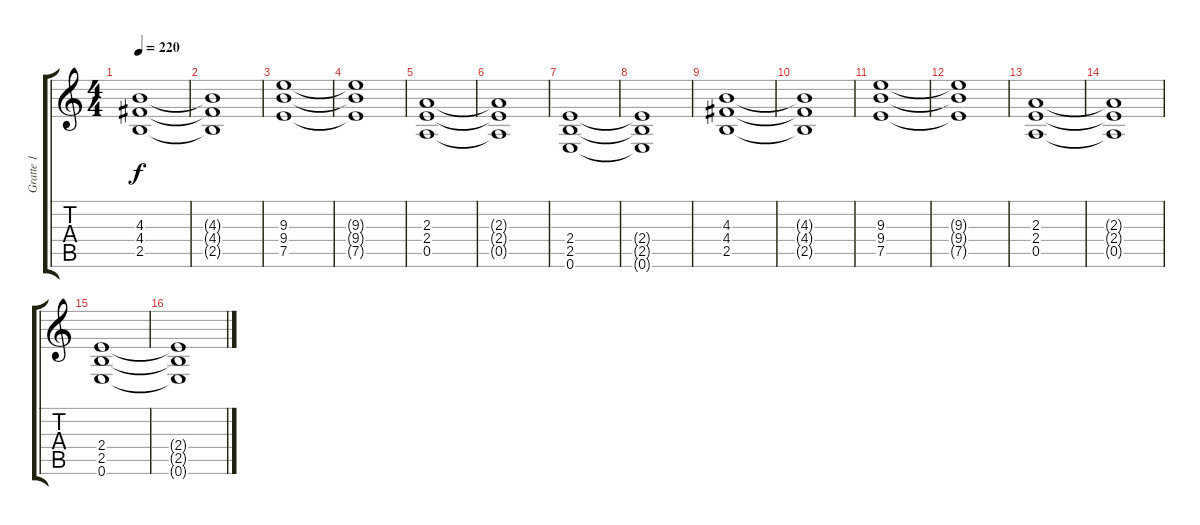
\track ("Gratte 1" "Gratte 1") {instrument overdrivenguitar}
\staff {score tabs}
\tuning (E4 B3 G3 D3 A2 E2) {hide}
\ts (4 4)
\tempo 220
\clef g2
\ks c
(4.3 4.4 2.5).1{dy f} |
(4.3{t} 4.4{t} 2.5{t}).1 |
(9.3 9.4 7.5).1 |
(9.3{t} 9.4{t} 7.5{t}).1 |
(2.3 2.4 0.5).1 |
(2.3{t} 2.4{t} 0.5{t}).1 |
(2.4 2.5 0.6).1 |
(2.4{t} 2.5{t} 0.6{t}).1 |
(4.3 4.4 2.5).1 |
(4.3{t} 4.4{t} 2.5{t}).1 |
(9.3 9.4 7.5).1 |
(9.3{t} 9.4{t} 7.5{t}).1 |
(2.3 2.4 0.5).1 |
(2.3{t} 2.4{t} 0.5{t}).1 |
(2.4 2.5 0.6).1 |
(2.4{t} 2.5{t} 0.6{t}).1
